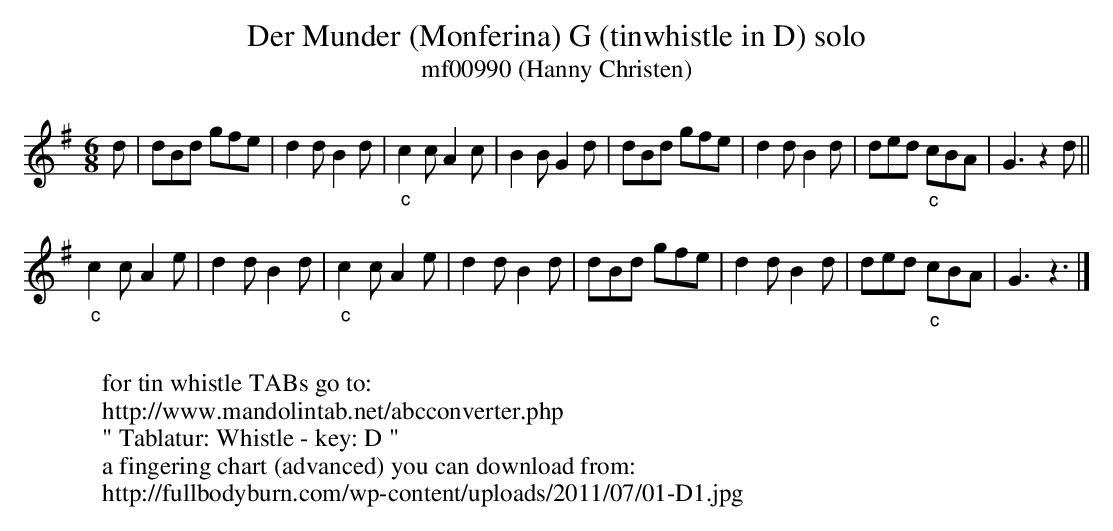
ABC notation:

X:1
T: Der Munder (Monferina) G (tinwhistle in D) solo
T:mf00990 (Hanny Christen)
M:6/8
L:1/8
K:G transpose=12
d | dBd gfe | d2d B2d | "_c"c2c A2c | B2B G2d | dBd gfe | d2d B2d | ded "_c"cBA | G3z2d ||
"_c"c2c A2e | d2d B2d | "_c"c2c A2e | d2d B2d | dBd gfe | d2d B2d | ded "_c"cBA | G3z3 |]
W:
W:for tin whistle TABs go to:
W:http://www.mandolintab.net/abcconverter.php
W:" Tablatur: Whistle - key: D "
W:a fingering chart (advanced) you can download from:
W:http://fullbodyburn.com/wp-content/uploads/2011/07/01-D1.jpg
